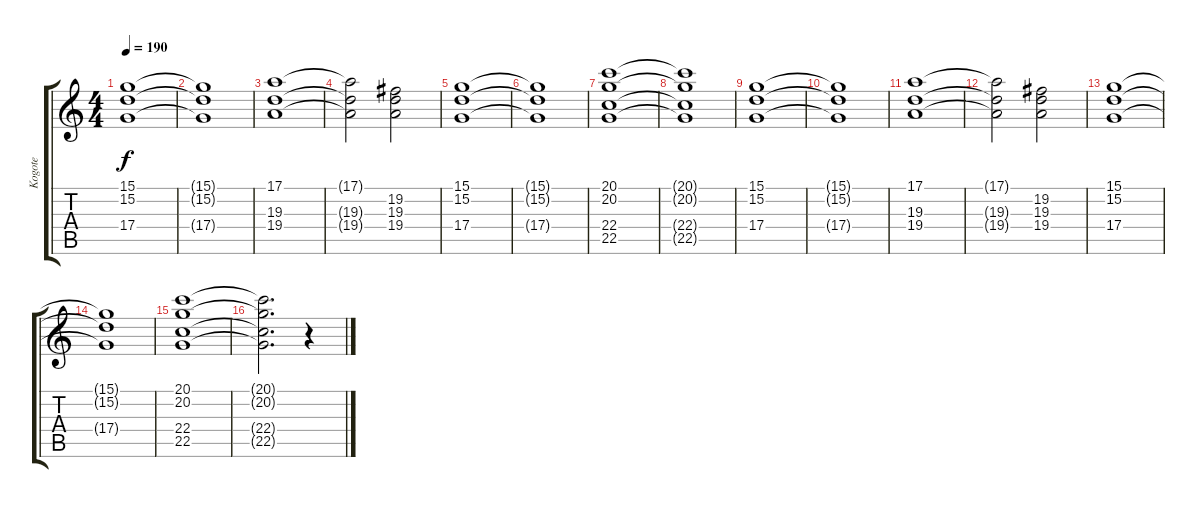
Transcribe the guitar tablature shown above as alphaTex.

\track ("Kogote" "Kogote") {instrument drawbarorgan}
\staff {score tabs}
\tuning (E4 B3 G3 D3 A2 E2) {hide}
\ts (4 4)
\tempo 190
\clef g2
\ks c
(15.1 15.2 17.4).1{dy f} |
(15.1{t} 15.2{t} 17.4{t}).1 |
(17.1 19.3 19.4).1 |
(17.1{t} 19.3{t} 19.4{t}).2 (19.2 19.3 19.4).2 |
(15.1 15.2 17.4).1 |
(15.1{t} 15.2{t} 17.4{t}).1 |
(20.1 20.2 22.4 22.5).1 |
(20.1{t} 20.2{t} 22.4{t} 22.5{t}).1 |
(15.1 15.2 17.4).1 |
(15.1{t} 15.2{t} 17.4{t}).1 |
(17.1 19.3 19.4).1 |
(17.1{t} 19.3{t} 19.4{t}).2 (19.2 19.3 19.4).2 |
(15.1 15.2 17.4).1 |
(15.1{t} 15.2{t} 17.4{t}).1 |
(20.1 20.2 22.4 22.5).1 |
(20.1{t} 20.2{t} 22.4{t} 22.5{t}).2{d} r.4
